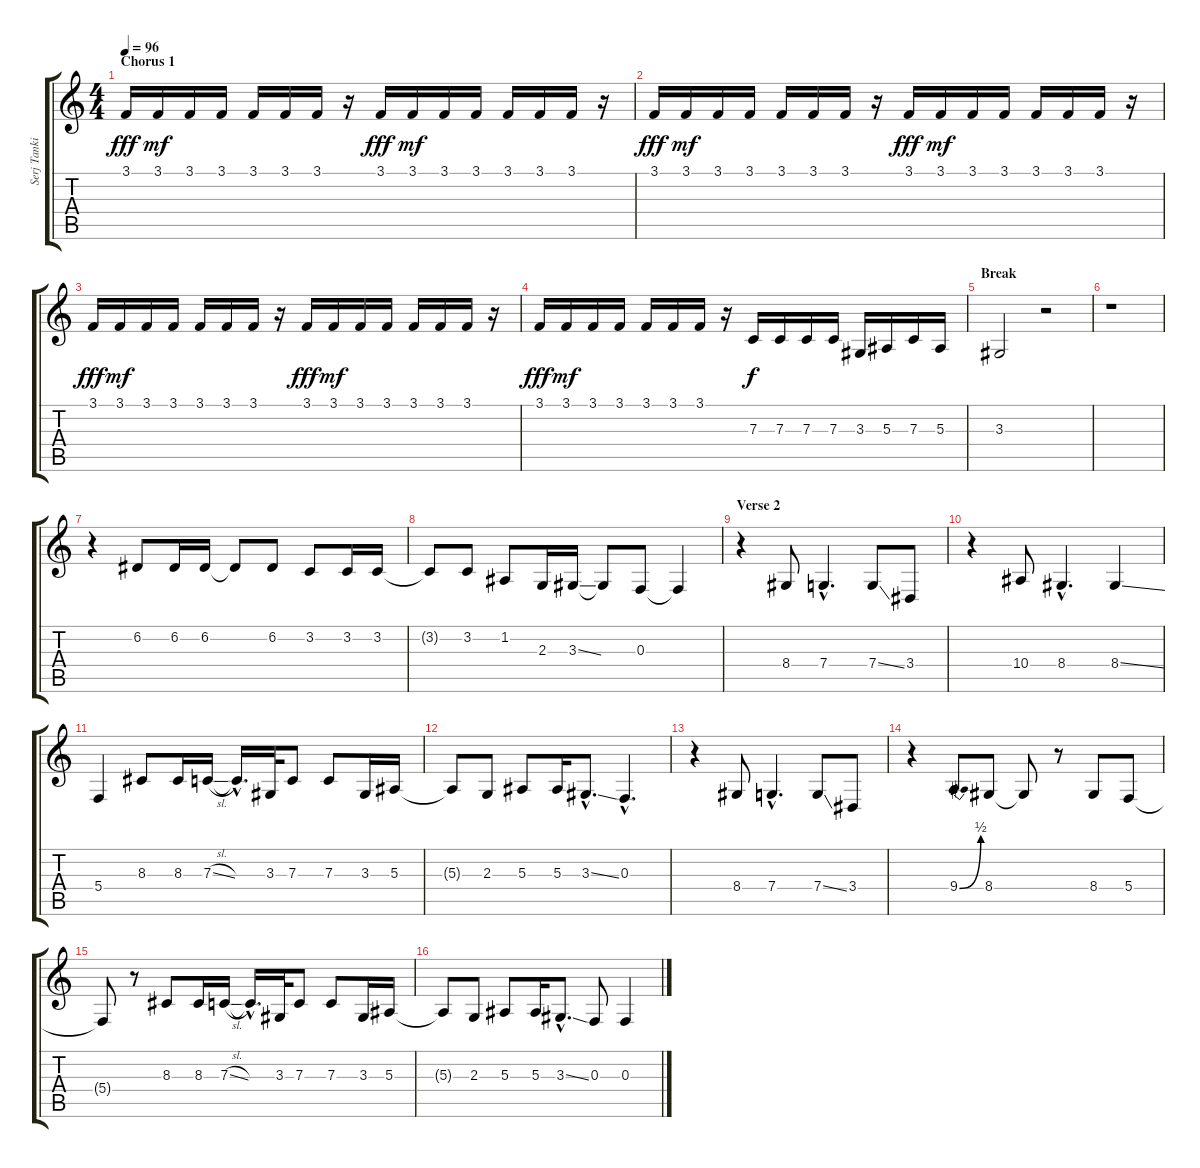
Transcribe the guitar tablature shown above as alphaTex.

\track ("Serj Tankian [Vocals]" "Serj Tanki") {instrument cello}
\staff {score tabs}
\tuning (D4 A3 F3 C3 G2 C2) {hide}
\ts (4 4)
\section ("" "Chorus 1")
\tempo 96
\clef g2
\ks c
3.1.16{dy fff} 3.1.16{dy mf} 3.1.16 3.1.16 3.1.16 3.1.16 3.1.16 r.16 3.1.16{dy fff} 3.1.16{dy mf} 3.1.16 3.1.16 3.1.16 3.1.16 3.1.16 r.16 |
3.1.16{dy fff} 3.1.16{dy mf} 3.1.16 3.1.16 3.1.16 3.1.16 3.1.16 r.16 3.1.16{dy fff} 3.1.16{dy mf} 3.1.16 3.1.16 3.1.16 3.1.16 3.1.16 r.16 |
3.1.16{dy fff} 3.1.16{dy mf} 3.1.16 3.1.16 3.1.16 3.1.16 3.1.16 r.16 3.1.16{dy fff} 3.1.16{dy mf} 3.1.16 3.1.16 3.1.16 3.1.16 3.1.16 r.16 |
3.1.16{dy fff} 3.1.16{dy mf} 3.1.16 3.1.16 3.1.16 3.1.16 3.1.16 r.16 7.3.16{dy f} 7.3.16 7.3.16 7.3.16 3.3.16 5.3.16 7.3.16 5.3.16 |
\section ("" "Break")
3.3.2 r.2 |
r.1 |
r.4 6.2.8 6.2.16 6.2.16 6.2{t}.8 6.2.8 3.2.8 3.2.16 3.2.16 |
3.2{t}.8 3.2.8 1.2.8 2.3.16 3.3{ss}.16 3.3{t}.8 0.3.8 0.3{t}.4 |
\section ("" "Verse 2")
r.4 8.4.8 7.4{hac}.4{d} 7.4{ss}.8 3.4.8 |
r.4 10.4.8 8.4{hac}.4{d} 8.4{ss}.4 |
5.4.4 8.3.8 8.3.16 7.3{sl}.16 7.3{hac t}.16{d} 3.3.32 7.3.8 7.3.8 3.3.16 5.3.16 |
5.3{t}.8 2.3.8 5.3.8 5.3.16 3.3{ss hac}.8{d} 0.3{hac}.4{d} |
r.4 8.4.8 7.4{hac}.4{d} 7.4{ss}.8 3.4.8 |
r.4 9.4{be (bend 0 0 60 2)}.8 8.4.8 8.4{t}.8 r.8 8.4.8 5.4.8 |
5.4{t}.8 r.8 8.3.8 8.3.16 7.3{sl}.16 7.3{hac t}.16{d} 3.3.32 7.3.8 7.3.8 3.3.16 5.3.16 |
5.3{t}.8 2.3.8 5.3.8 5.3.16 3.3{ss hac}.8{d} 0.3.8 0.3.4
